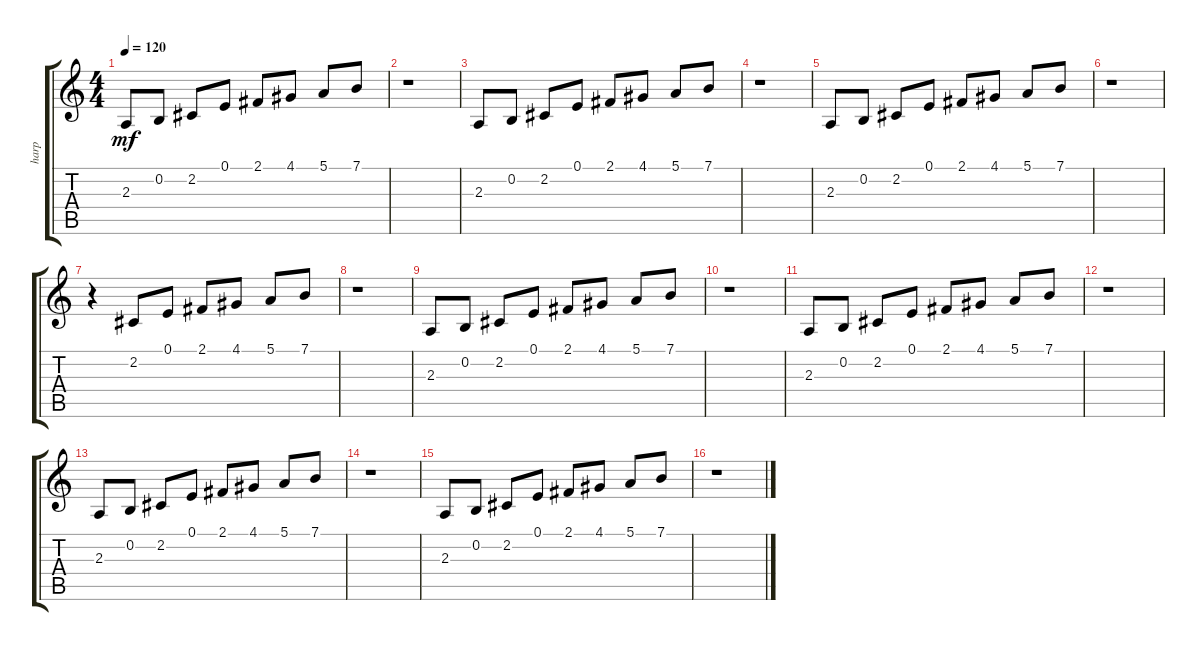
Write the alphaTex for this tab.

\track ("harp" "harp") {instrument orchestralharp}
\staff {score tabs}
\tuning (E4 B3 G3 D3 A2 E2) {hide}
\ts (4 4)
\tempo 120
\clef g2
\ks c
2.3.8{dy mf instrument orchestralharp} 0.2.8 2.2.8 0.1.8 2.1.8 4.1.8 5.1.8 7.1.8 |
r.1 |
2.3.8 0.2.8 2.2.8 0.1.8 2.1.8 4.1.8 5.1.8 7.1.8 |
r.1 |
2.3.8 0.2.8 2.2.8 0.1.8 2.1.8 4.1.8 5.1.8 7.1.8 |
r.1 |
r.4 2.2.8 0.1.8 2.1.8 4.1.8 5.1.8 7.1.8 |
r.1 |
2.3.8 0.2.8 2.2.8 0.1.8 2.1.8 4.1.8 5.1.8 7.1.8 |
r.1 |
2.3.8 0.2.8 2.2.8 0.1.8 2.1.8 4.1.8 5.1.8 7.1.8 |
r.1 |
2.3.8 0.2.8 2.2.8 0.1.8 2.1.8 4.1.8 5.1.8 7.1.8 |
r.1 |
2.3.8 0.2.8 2.2.8 0.1.8 2.1.8 4.1.8 5.1.8 7.1.8 |
r.1
